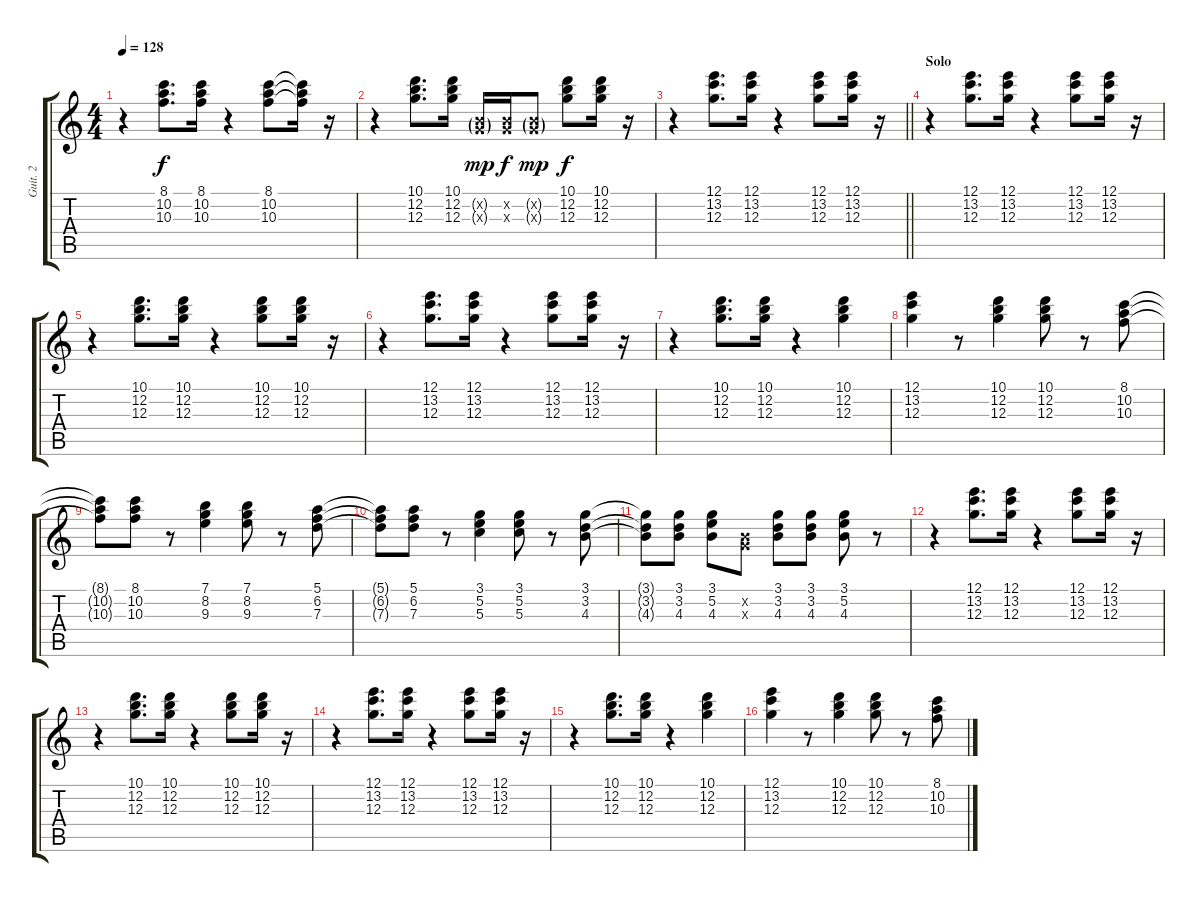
\track ("Guit. 2" "Guit. 2") {instrument distortionguitar}
\staff {score tabs}
\tuning (E4 B3 G3 D3 A2 E2) {hide}
\ts (4 4)
\tempo 128
\clef g2
\ks c
r.4{dy f} (8.1 10.2 10.3).8{d} (8.1 10.2 10.3).16 r.4 (8.1 10.2 10.3).8 (8.1{t} 10.2{t} 10.3{t}).16 r.16 |
r.4 (10.1 12.2 12.3).8{d} (10.1 12.2 12.3).16 (0.2{g x} 0.3{g x}).16{dy mp} (0.2{x} 0.3{x}).16{dy f} (0.2{g x} 0.3{g x}).8{dy mp} (10.1 12.2 12.3).8{dy f} (10.1 12.2 12.3).16 r.16 |
\barLineRight lightlight
r.4 (12.1 13.2 12.3).8{d} (12.1 13.2 12.3).16 r.4 (12.1 13.2 12.3).8 (12.1 13.2 12.3).16 r.16 |
\section ("" "Solo")
r.4 (12.1 13.2 12.3).8{d} (12.1 13.2 12.3).16 r.4 (12.1 13.2 12.3).8 (12.1 13.2 12.3).16 r.16 |
r.4 (10.1 12.2 12.3).8{d} (10.1 12.2 12.3).16 r.4 (10.1 12.2 12.3).8 (10.1 12.2 12.3).16 r.16 |
r.4 (12.1 13.2 12.3).8{d} (12.1 13.2 12.3).16 r.4 (12.1 13.2 12.3).8 (12.1 13.2 12.3).16 r.16 |
r.4 (10.1 12.2 12.3).8{d} (10.1 12.2 12.3).16 r.4 (10.1 12.2 12.3).4 |
(12.1 13.2 12.3).4 r.8 (10.1 12.2 12.3).4 (10.1 12.2 12.3).8 r.8 (8.1 10.2 10.3).8 |
(8.1{t} 10.2{t} 10.3{t}).8 (8.1 10.2 10.3).8 r.8 (7.1 8.2 9.3).4 (7.1 8.2 9.3).8 r.8 (5.1 6.2 7.3).8 |
(5.1{t} 6.2{t} 7.3{t}).8 (5.1 6.2 7.3).8 r.8 (3.1 5.2 5.3).4 (3.1 5.2 5.3).8 r.8 (3.1 3.2 4.3).8 |
(3.1{t} 3.2{t} 4.3{t}).8 (3.1 3.2 4.3).8 (3.1 5.2 4.3).8 (0.2{x} 0.3{x}).8 (3.1 3.2 4.3).8 (3.1 3.2 4.3).8 (3.1 5.2 4.3).8 r.8 |
r.4 (12.1 13.2 12.3).8{d} (12.1 13.2 12.3).16 r.4 (12.1 13.2 12.3).8 (12.1 13.2 12.3).16 r.16 |
r.4 (10.1 12.2 12.3).8{d} (10.1 12.2 12.3).16 r.4 (10.1 12.2 12.3).8 (10.1 12.2 12.3).16 r.16 |
r.4 (12.1 13.2 12.3).8{d} (12.1 13.2 12.3).16 r.4 (12.1 13.2 12.3).8 (12.1 13.2 12.3).16 r.16 |
r.4 (10.1 12.2 12.3).8{d} (10.1 12.2 12.3).16 r.4 (10.1 12.2 12.3).4 |
(12.1 13.2 12.3).4 r.8 (10.1 12.2 12.3).4 (10.1 12.2 12.3).8 r.8 (8.1 10.2 10.3).8
